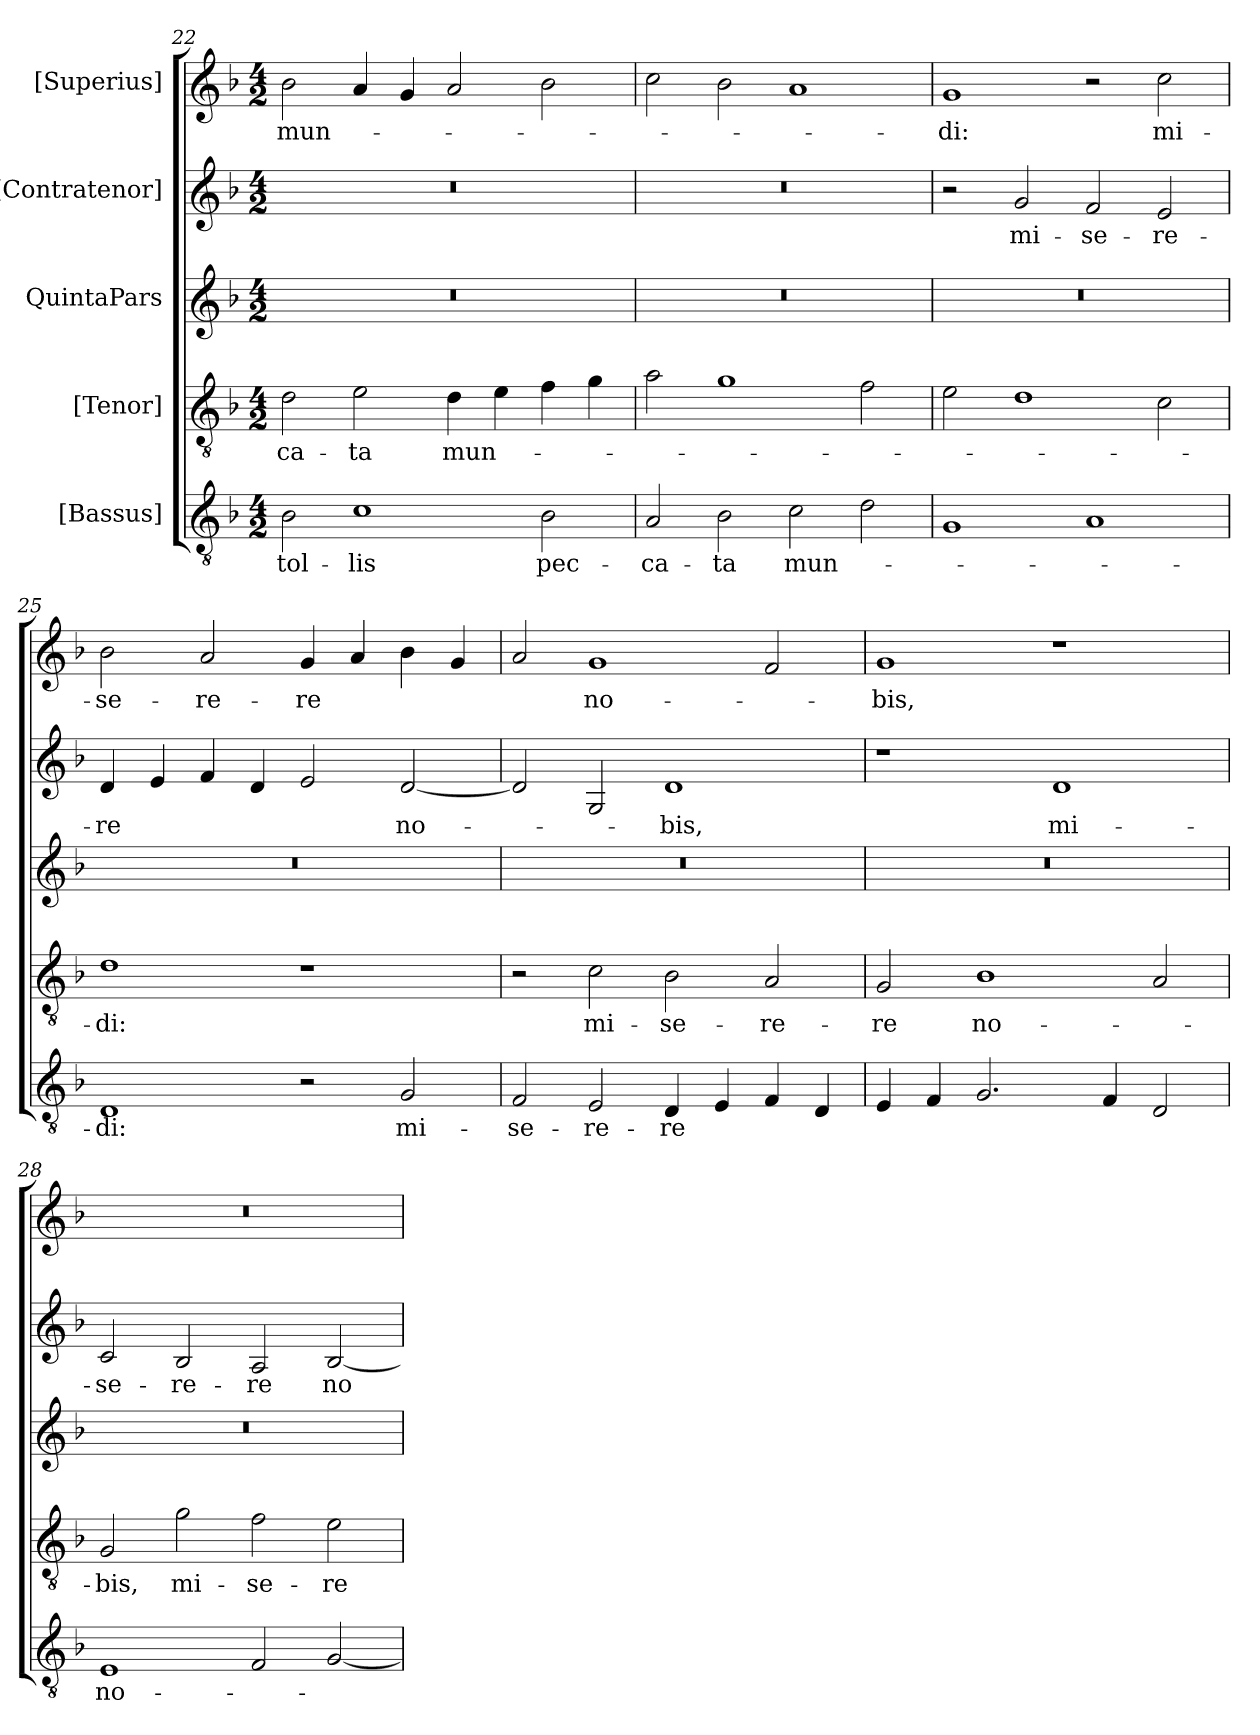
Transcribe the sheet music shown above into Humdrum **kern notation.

**kern	**text	**kern	**text	**kern	**kern	**text	**kern	**text
*part5	*part5	*part4	*part4	*part3	*part2	*part2	*part1	*part1
*staff5	*staff5	*staff4	*staff4	*staff3	*staff2	*staff2	*staff1	*staff1
*I"[Bassus]	*	*I"[Tenor]	*	*I"QuintaPars	*I"[Contratenor]	*	*I"[Superius]	*
*clefGv2	*	*clefGv2	*	*clefG2	*clefG2	*	*clefG2	*
*k[b-]	*	*k[b-]	*	*k[b-]	*k[b-]	*	*k[b-]	*
*M4/2	*	*M4/2	*	*M4/2	*M4/2	*	*M4/2	*
=22	=22	=22	=22	=22	=22	=22	=22	=22
2B-\	tol-	2d\	-ca-	0r	0r	.	2b-\	mun-
1c\	-lis	2e\	-ta	.	.	.	4a/	.
.	.	.	.	.	.	.	4g/	.
.	.	4d\	mun-	.	.	.	2a/	.
.	.	4e\	.	.	.	.	.	.
2B-\	pec-	4f\	.	.	.	.	2b-\	.
.	.	4g\	.	.	.	.	.	.
=23	=23	=23	=23	=23	=23	=23	=23	=23
2A/	-ca-	2a\	.	0r	0r	.	2cc\	.
2B-\	-ta	1g\	.	.	.	.	2b-\	.
2c\	mun-	.	.	.	.	.	1a/	.
2d\	.	2f\	.	.	.	.	.	.
=24	=24	=24	=24	=24	=24	=24	=24	=24
1G/	.	2e\	.	0r	2r	.	1g/	-di:
.	.	1d\	.	.	2g/	mi-	.	.
1A/	.	.	.	.	2f/	-se-	2r	.
.	.	2c\	.	.	2e/	-re-	2cc\	mi-
=25	=25	=25	=25	=25	=25	=25	=25	=25
1D/	-di:	1d\	-di:	0r	4d/	-re	2b-\	-se-
.	.	.	.	.	4e/	.	.	.
.	.	.	.	.	4f/	.	2a/	-re-
.	.	.	.	.	4d/	.	.	.
2r	.	1r	.	.	2e/	.	4g/	-re
.	.	.	.	.	.	.	4a/	.
2G/	mi-	.	.	.	[2d/	no-	4b-\	.
.	.	.	.	.	.	.	4g/	.
=26	=26	=26	=26	=26	=26	=26	=26	=26
2F/	-se-	2r	.	0r	2d/]	.	2a/	.
2E/	-re-	2c\	mi-	.	2G/	.	1g/	no-
4D/	-re	2B-\	-se-	.	1d/	-bis,	.	.
4E/	.	.	.	.	.	.	.	.
4F/	.	2A/	-re-	.	.	.	2f/	.
4D/	.	.	.	.	.	.	.	.
=27	=27	=27	=27	=27	=27	=27	=27	=27
4E/	.	2G/	-re	0r	1r	.	1g/	-bis,
4F/	.	.	.	.	.	.	.	.
2.G/	.	1B-\	no-	.	.	.	.	.
.	.	.	.	.	1d/	mi-	1r	.
4F/	.	.	.	.	.	.	.	.
2D/	.	2A/	.	.	.	.	.	.
=28	=28	=28	=28	=28	=28	=28	=28	=28
1E/	no-	2G/	-bis,	0r	2c/	-se-	0r	.
.	.	2g\	mi-	.	2B-/	-re-	.	.
2F/	.	2f\	-se-	.	2A/	-re	.	.
[2G/	.	2e\	-re-	.	[2B-/	no-	.	.
=	=	=	=	=	=	=	=	=
*-	*-	*-	*-	*-	*-	*-	*-	*-
